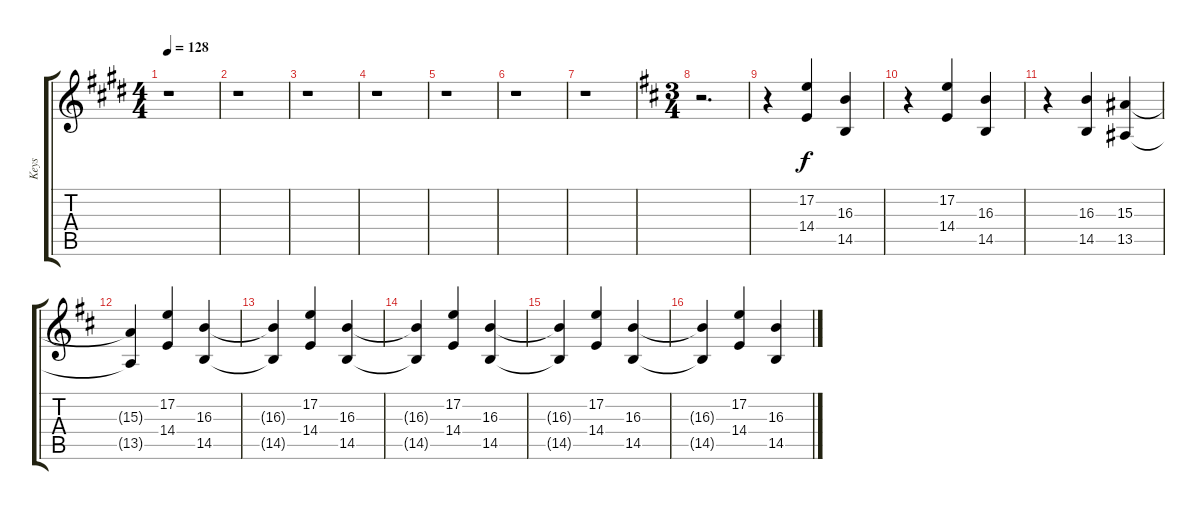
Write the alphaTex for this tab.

\track ("Keys" "Keys") {instrument acousticgrandpiano}
\staff {score tabs}
\tuning (E4 B3 G3 D3 A2 E2) {hide}
\ts (4 4)
\tempo 128
\clef g2
\ks e
r.1{dy f} |
r.1 |
r.1 |
r.1 |
r.1 |
r.1 |
r.1 |
\ts (3 4)
\ks d
r.2{d} |
r.4 (17.2 14.4).4 (16.3 14.5).4 |
r.4 (17.2 14.4).4 (16.3 14.5).4 |
r.4 (16.3 14.5).4 (15.3 13.5).4 |
(15.3{t} 13.5{t}).4 (17.2 14.4).4 (16.3 14.5).4 |
(16.3{t} 14.5{t}).4 (17.2 14.4).4 (16.3 14.5).4 |
(16.3{t} 14.5{t}).4 (17.2 14.4).4 (16.3 14.5).4 |
(16.3{t} 14.5{t}).4 (17.2 14.4).4 (16.3 14.5).4 |
(16.3{t} 14.5{t}).4 (17.2 14.4).4 (16.3 14.5).4
